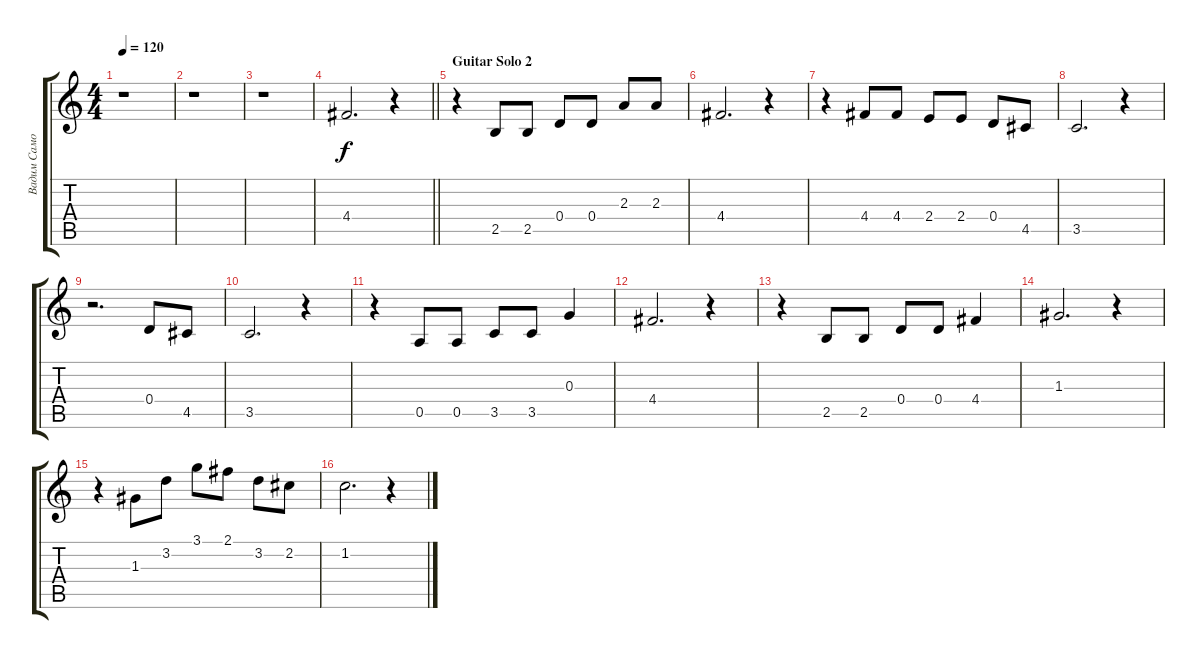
\track ("Вадим Самойлов" "Вадим Само") {instrument electricguitarjazz}
\staff {score tabs}
\tuning (E4 B3 G3 D3 A2 E2) {hide}
\ts (4 4)
\tempo 120
\clef g2
\ks c
r.1{dy f} |
r.1 |
r.1 |
\barLineRight lightlight
4.4.2{d} r.4 |
\section ("" "Guitar Solo 2")
r.4 2.5.8 2.5.8 0.4.8 0.4.8 2.3.8 2.3.8 |
4.4.2{d} r.4 |
r.4 4.4.8 4.4.8 2.4.8 2.4.8 0.4.8 4.5.8 |
3.5.2{d} r.4 |
r.2{d} 0.4.8 4.5.8 |
3.5.2{d} r.4 |
r.4 0.5.8 0.5.8 3.5.8 3.5.8 0.3.4 |
4.4.2{d} r.4 |
r.4 2.5.8 2.5.8 0.4.8 0.4.8 4.4.4 |
1.3.2{d} r.4 |
r.4 1.3.8 3.2.8 3.1.8 2.1.8 3.2.8 2.2.8 |
1.2.2{d} r.4
